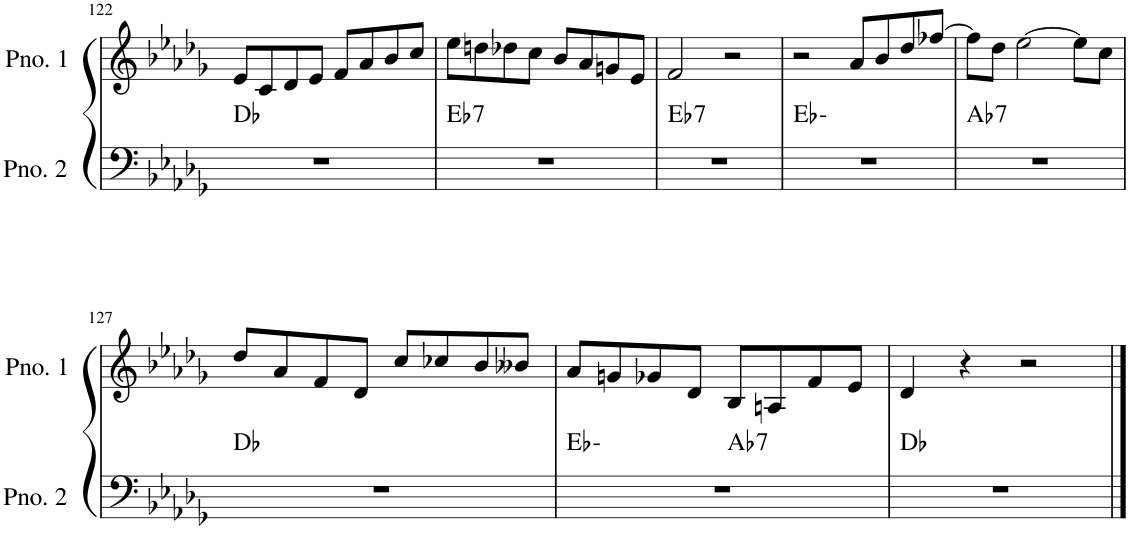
**kern	**harte	**kern
*part2	*part2	*part1
*staff2	*	*staff1
*I"ピアノ 2	*	*I"ピアノ 1
!!LO:PB:g=z
*clefF4	*	*clefG2
*k[b-e-a-d-g-]	*	*k[b-e-a-d-g-]
*M4/4	*	*M4/4
=122	=122	=122
1r	Db:maj	8e-/L
.	.	8c/
.	.	8d-/
.	.	8e-/J
.	.	8f/L
.	.	8a-/
.	.	8b-/
.	.	8cc/J
=123	=123	=123
!	!LO:H:kt=7	!
1r	Eb:7	8ee-\L
.	.	8ddn\
.	.	8dd-X\
.	.	8cc\J
.	.	8b-/L
.	.	8a-/
.	.	8gn/
.	.	8e-/J
=124	=124	=124
!	!LO:H:kt=7	!
1r	Eb:7	2f/
.	.	2r
=125	=125	=125
1r	Eb:min	2r
.	.	8a-/L
.	.	8b-/
.	.	8dd-/
.	.	[8ff-X/J
=126	=126	=126
!	!LO:H:kt=7	!
1r	Ab:7	8ff-\L]
.	.	8dd-\J
.	.	[2ee-\
.	.	8ee-\L]
.	.	8cc\J
!!LO:LB:g=z
=127	=127	=127
1r	Db:maj	8dd-/L
.	.	8a-/
.	.	8f/
.	.	8d-/J
.	.	8cc/L
.	.	8cc-X/
.	.	8b-/
.	.	8b--X/J
=128	=128	=128
*^	*	*
1r	2ryy	Eb:min	8a-/L
.	.	.	8gn/
.	.	.	8g-X/
.	.	.	8d-/J
!	!	!LO:H:kt=7	!
.	2ryy	Ab:7	8B-/L
.	.	.	8An/
.	.	.	8f/
.	.	.	8e-/J
*v	*v	*	*
=129	=129	=129
1r	Db:maj	4d-/
.	.	4r
.	.	2r
==	==	==
*-	*-	*-
